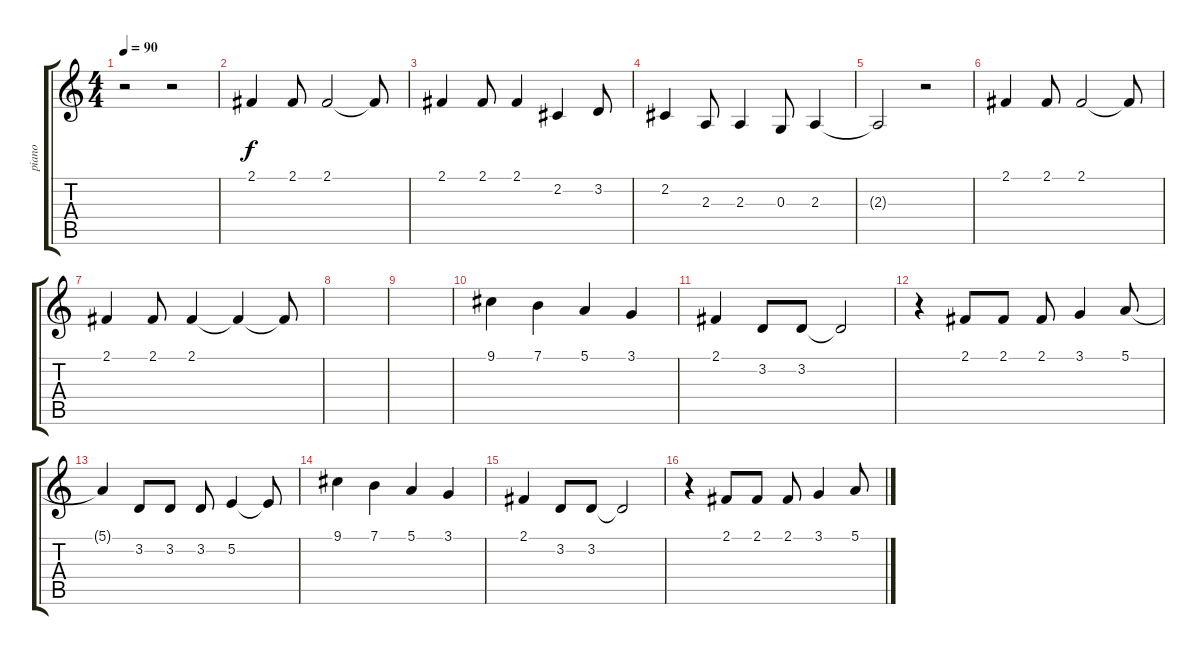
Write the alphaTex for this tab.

\track ("piano" "piano") {instrument brightacousticpiano}
\staff {score tabs}
\tuning (E4 B3 G3 D3 A2 E2) {hide}
\ts (4 4)
\tempo 90
\clef g2
\ks c
r.2{dy f} r.2 |
2.1.4 2.1.8 2.1.2 2.1{t}.8 |
2.1.4 2.1.8 2.1.4 2.2.4 3.2.8 |
2.2.4 2.3.8 2.3.4 0.3.8 2.3.4 |
2.3{t}.2 r.2 |
2.1.4 2.1.8 2.1.2 2.1{t}.8 |
2.1.4 2.1.8 2.1.4 2.1{t}.4 2.1{t}.8 |
|
|
9.1.4 7.1.4 5.1.4 3.1.4 |
2.1.4 3.2.8 3.2.8 3.2{t}.2 |
r.4 2.1.8 2.1.8 2.1.8 3.1.4 5.1.8 |
5.1{t}.4 3.2.8 3.2.8 3.2.8 5.2.4 5.2{t}.8 |
9.1.4 7.1.4 5.1.4 3.1.4 |
2.1.4 3.2.8 3.2.8 3.2{t}.2 |
r.4 2.1.8 2.1.8 2.1.8 3.1.4 5.1.8
